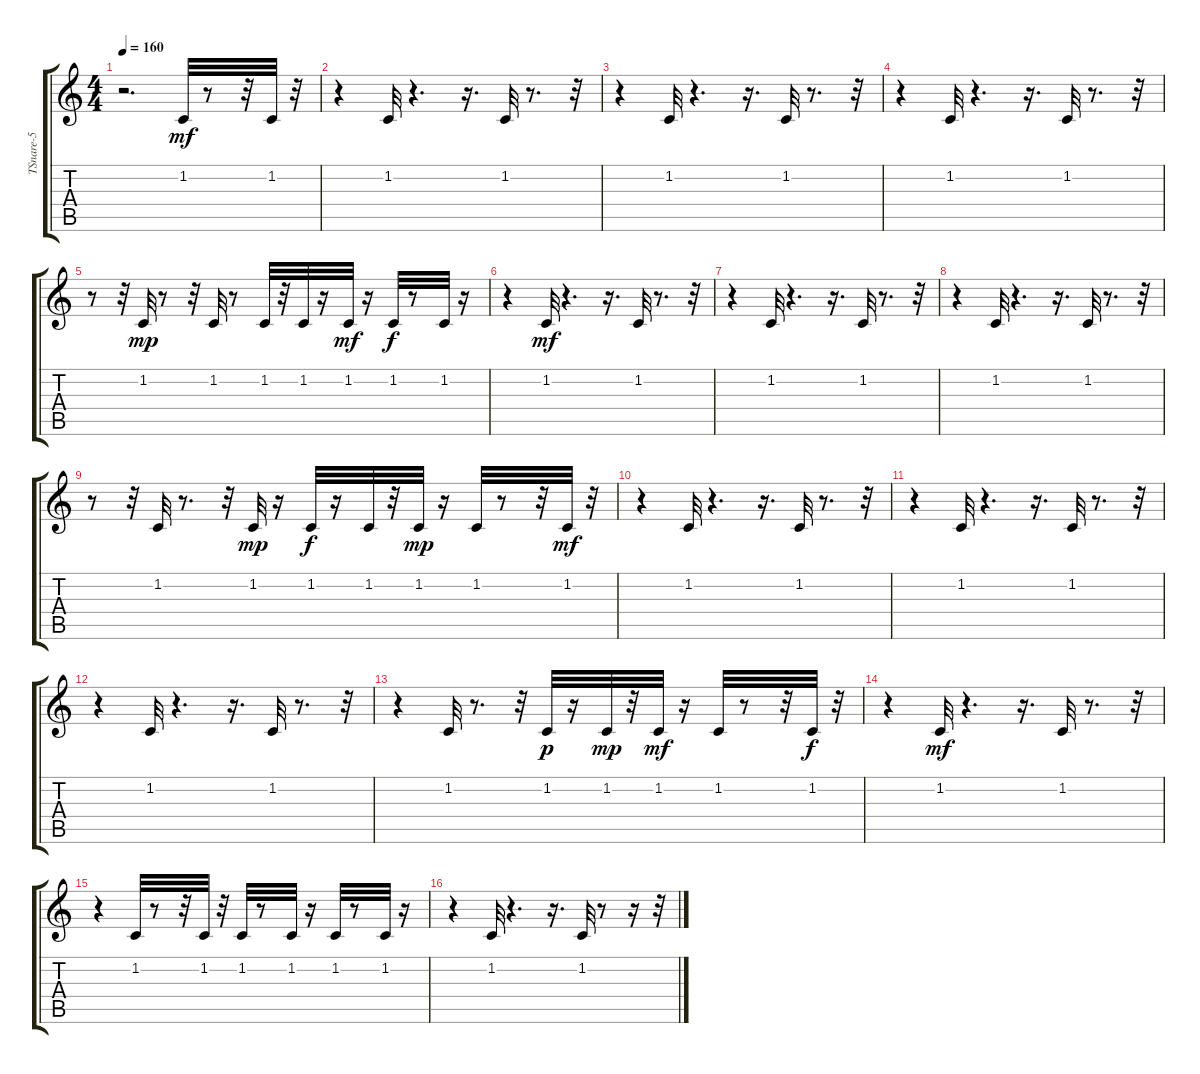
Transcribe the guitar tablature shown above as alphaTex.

\track ("TSnare-5" "TSnare-5") {instrument brightacousticpiano}
\staff {score tabs}
\tuning (E4 B3 G3 D3 A2 E2) {hide}
\ts (4 4)
\tempo 160
\clef g2
\ks c
r.2{d dy ff} 1.2.32{dy mf} r.8 r.32 1.2.32 r.32 |
r.4 1.2.32 r.4{d} r.16{d} 1.2.32 r.8{d} r.32 |
r.4 1.2.32 r.4{d} r.16{d} 1.2.32 r.8{d} r.32 |
r.4 1.2.32 r.4{d} r.16{d} 1.2.32 r.8{d} r.32 |
r.8 r.32 1.2.32{dy mp} r.8 r.32 1.2.32 r.8 1.2.32 r.32 1.2.32 r.16 1.2.32{dy mf} r.16 1.2.32{dy f} r.8 1.2.32 r.16 |
r.4 1.2.32{dy mf} r.4{d} r.16{d} 1.2.32 r.8{d} r.32 |
r.4 1.2.32 r.4{d} r.16{d} 1.2.32 r.8{d} r.32 |
r.4 1.2.32 r.4{d} r.16{d} 1.2.32 r.8{d} r.32 |
r.8 r.32 1.2.32 r.8{d} r.32 1.2.32{dy mp} r.16 1.2.32{dy f} r.16 1.2.32 r.32 1.2.32{dy mp} r.16 1.2.32 r.8 r.32 1.2.32{dy mf} r.32 |
r.4 1.2.32 r.4{d} r.16{d} 1.2.32 r.8{d} r.32 |
r.4 1.2.32 r.4{d} r.16{d} 1.2.32 r.8{d} r.32 |
r.4 1.2.32 r.4{d} r.16{d} 1.2.32 r.8{d} r.32 |
r.4 1.2.32 r.8{d} r.32 1.2.32{dy p} r.16 1.2.32{dy mp} r.32 1.2.32{dy mf} r.16 1.2.32 r.8 r.32 1.2.32{dy f} r.32 |
r.4 1.2.32{dy mf} r.4{d} r.16{d} 1.2.32 r.8{d} r.32 |
r.4 1.2.32 r.8 r.32 1.2.32 r.32 1.2.32 r.8 1.2.32 r.16 1.2.32 r.8 1.2.32 r.16 |
r.4 1.2.32 r.4{d} r.16{d} 1.2.32 r.8 r.16 r.32
